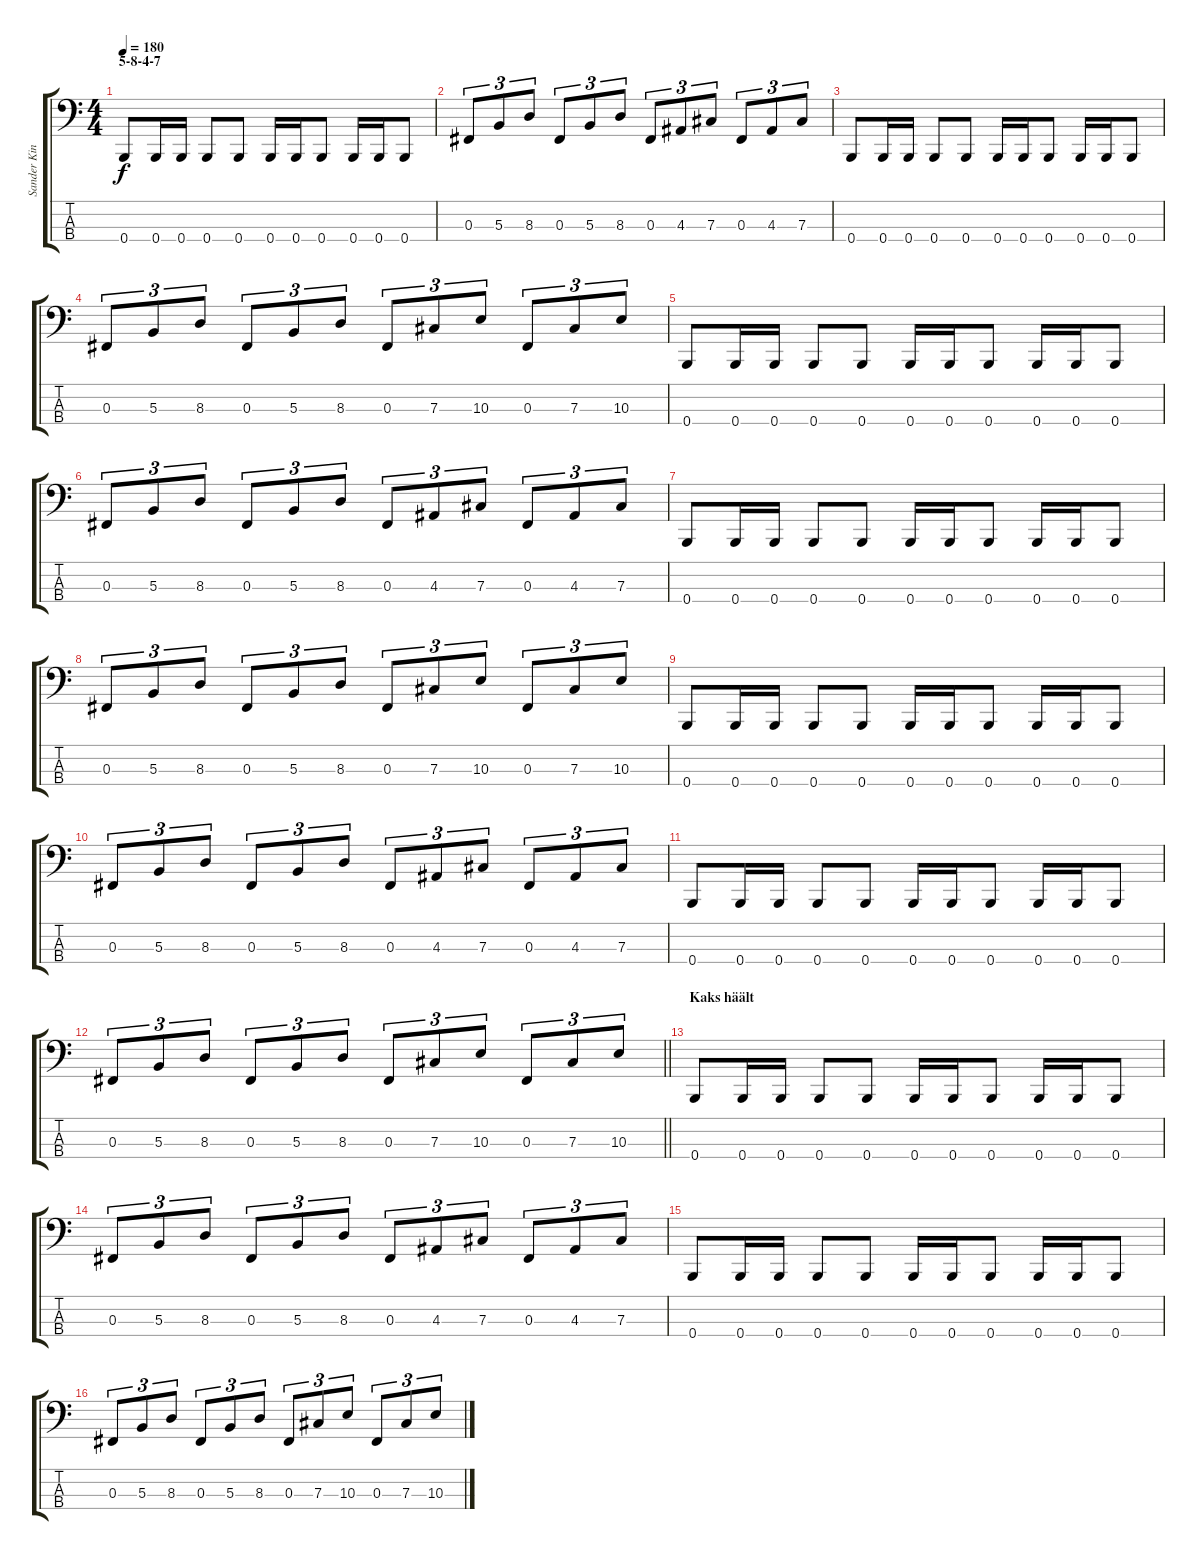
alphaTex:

\track ("Sander Kink" "Sander Kin") {instrument electricbasspick}
\staff {score tabs}
\tuning (E2 B1 Gb1 B0) {hide}
\ts (4 4)
\section ("" "5-8-4-7")
\tempo 180
\clef f4
\ks c
0.4.8{dy f} 0.4.16 0.4.16 0.4.8 0.4.8 0.4.16 0.4.16 0.4.8 0.4.16 0.4.16 0.4.8 |
0.3.8{tu (3 2)} 5.3.8{tu (3 2)} 8.3.8{tu (3 2)} 0.3.8{tu (3 2)} 5.3.8{tu (3 2)} 8.3.8{tu (3 2)} 0.3.8{tu (3 2)} 4.3.8{tu (3 2)} 7.3.8{tu (3 2)} 0.3.8{tu (3 2)} 4.3.8{tu (3 2)} 7.3.8{tu (3 2)} |
0.4.8 0.4.16 0.4.16 0.4.8 0.4.8 0.4.16 0.4.16 0.4.8 0.4.16 0.4.16 0.4.8 |
0.3.8{tu (3 2)} 5.3.8{tu (3 2)} 8.3.8{tu (3 2)} 0.3.8{tu (3 2)} 5.3.8{tu (3 2)} 8.3.8{tu (3 2)} 0.3.8{tu (3 2)} 7.3.8{tu (3 2)} 10.3.8{tu (3 2)} 0.3.8{tu (3 2)} 7.3.8{tu (3 2)} 10.3.8{tu (3 2)} |
0.4.8 0.4.16 0.4.16 0.4.8 0.4.8 0.4.16 0.4.16 0.4.8 0.4.16 0.4.16 0.4.8 |
0.3.8{tu (3 2)} 5.3.8{tu (3 2)} 8.3.8{tu (3 2)} 0.3.8{tu (3 2)} 5.3.8{tu (3 2)} 8.3.8{tu (3 2)} 0.3.8{tu (3 2)} 4.3.8{tu (3 2)} 7.3.8{tu (3 2)} 0.3.8{tu (3 2)} 4.3.8{tu (3 2)} 7.3.8{tu (3 2)} |
0.4.8 0.4.16 0.4.16 0.4.8 0.4.8 0.4.16 0.4.16 0.4.8 0.4.16 0.4.16 0.4.8 |
0.3.8{tu (3 2)} 5.3.8{tu (3 2)} 8.3.8{tu (3 2)} 0.3.8{tu (3 2)} 5.3.8{tu (3 2)} 8.3.8{tu (3 2)} 0.3.8{tu (3 2)} 7.3.8{tu (3 2)} 10.3.8{tu (3 2)} 0.3.8{tu (3 2)} 7.3.8{tu (3 2)} 10.3.8{tu (3 2)} |
0.4.8 0.4.16 0.4.16 0.4.8 0.4.8 0.4.16 0.4.16 0.4.8 0.4.16 0.4.16 0.4.8 |
0.3.8{tu (3 2)} 5.3.8{tu (3 2)} 8.3.8{tu (3 2)} 0.3.8{tu (3 2)} 5.3.8{tu (3 2)} 8.3.8{tu (3 2)} 0.3.8{tu (3 2)} 4.3.8{tu (3 2)} 7.3.8{tu (3 2)} 0.3.8{tu (3 2)} 4.3.8{tu (3 2)} 7.3.8{tu (3 2)} |
0.4.8 0.4.16 0.4.16 0.4.8 0.4.8 0.4.16 0.4.16 0.4.8 0.4.16 0.4.16 0.4.8 |
\barLineRight lightlight
0.3.8{tu (3 2)} 5.3.8{tu (3 2)} 8.3.8{tu (3 2)} 0.3.8{tu (3 2)} 5.3.8{tu (3 2)} 8.3.8{tu (3 2)} 0.3.8{tu (3 2)} 7.3.8{tu (3 2)} 10.3.8{tu (3 2)} 0.3.8{tu (3 2)} 7.3.8{tu (3 2)} 10.3.8{tu (3 2)} |
\section ("" "Kaks häält")
0.4.8 0.4.16 0.4.16 0.4.8 0.4.8 0.4.16 0.4.16 0.4.8 0.4.16 0.4.16 0.4.8 |
0.3.8{tu (3 2)} 5.3.8{tu (3 2)} 8.3.8{tu (3 2)} 0.3.8{tu (3 2)} 5.3.8{tu (3 2)} 8.3.8{tu (3 2)} 0.3.8{tu (3 2)} 4.3.8{tu (3 2)} 7.3.8{tu (3 2)} 0.3.8{tu (3 2)} 4.3.8{tu (3 2)} 7.3.8{tu (3 2)} |
0.4.8 0.4.16 0.4.16 0.4.8 0.4.8 0.4.16 0.4.16 0.4.8 0.4.16 0.4.16 0.4.8 |
0.3.8{tu (3 2)} 5.3.8{tu (3 2)} 8.3.8{tu (3 2)} 0.3.8{tu (3 2)} 5.3.8{tu (3 2)} 8.3.8{tu (3 2)} 0.3.8{tu (3 2)} 7.3.8{tu (3 2)} 10.3.8{tu (3 2)} 0.3.8{tu (3 2)} 7.3.8{tu (3 2)} 10.3.8{tu (3 2)}
